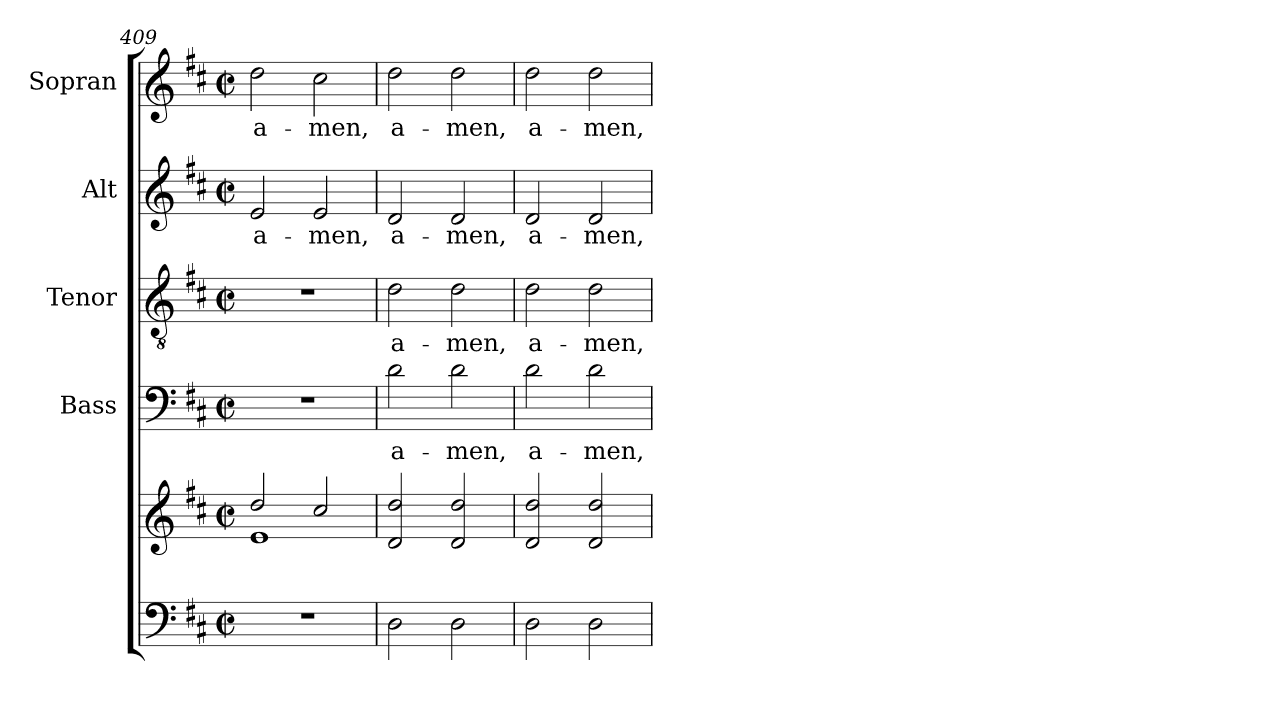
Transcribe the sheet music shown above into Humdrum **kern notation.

**kern	**kern	**kern	**text	**kern	**text	**kern	**text	**kern	**text
*part5	*part5	*part4	*part4	*part3	*part3	*part2	*part2	*part1	*part1
*staff6	*staff5	*staff4	*staff4	*staff3	*staff3	*staff2	*staff2	*staff1	*staff1
*	*	*I"Bass	*	*I"Tenor	*	*I"Alt	*	*I"Sopran	*
*	*	*I'B.	*	*I'T.	*	*I'A.	*	*I'S.	*
*clefF4	*clefG2	*clefF4	*	*clefGv2	*	*clefG2	*	*clefG2	*
*k[f#c#]	*k[f#c#]	*k[f#c#]	*	*k[f#c#]	*	*k[f#c#]	*	*k[f#c#]	*
*D:	*D:	*D:	*	*D:	*	*D:	*	*D:	*
*M2/2	*M2/2	*M2/2	*	*M2/2	*	*M2/2	*	*M2/2	*
*met(c|)	*met(c|)	*met(c|)	*	*met(c|)	*	*met(c|)	*	*met(c|)	*
=409	=409	=409	=409	=409	=409	=409	=409	=409	=409
*	*^	*	*	*	*	*	*	*	*
!	!	!	!	!	!	!	!	!LO:LY:b	!	!LO:LY:b
1r	2dd/	1e	1r	.	1r	.	2e/	a-	2dd\	a-
!	!	!	!	!	!	!	!	!LO:LY:b	!	!LO:LY:b
.	2cc#/	.	.	.	.	.	2e/	-men,	2cc#\	-men,
*	*v	*v	*	*	*	*	*	*	*	*
=410	=410	=410	=410	=410	=410	=410	=410	=410	=410
!	!	!	!LO:LY:b	!	!LO:LY:b	!	!LO:LY:b	!	!LO:LY:b
2D\	2d/ 2dd/	2d\	a-	2d\	a-	2d/	a-	2dd\	a-
!	!	!	!LO:LY:b	!	!LO:LY:b	!	!LO:LY:b	!	!LO:LY:b
2D\	2d/ 2dd/	2d\	-men,	2d\	-men,	2d/	-men,	2dd\	-men,
=411	=411	=411	=411	=411	=411	=411	=411	=411	=411
!	!	!	!LO:LY:b	!	!LO:LY:b	!	!LO:LY:b	!	!LO:LY:b
2D\	2d/ 2dd/	2d\	a-	2d\	a-	2d/	a-	2dd\	a-
!	!	!	!LO:LY:b	!	!LO:LY:b	!	!LO:LY:b	!	!LO:LY:b
2D\	2d/ 2dd/	2d\	-men,	2d\	-men,	2d/	-men,	2dd\	-men,
=	=	=	=	=	=	=	=	=	=
*-	*-	*-	*-	*-	*-	*-	*-	*-	*-
